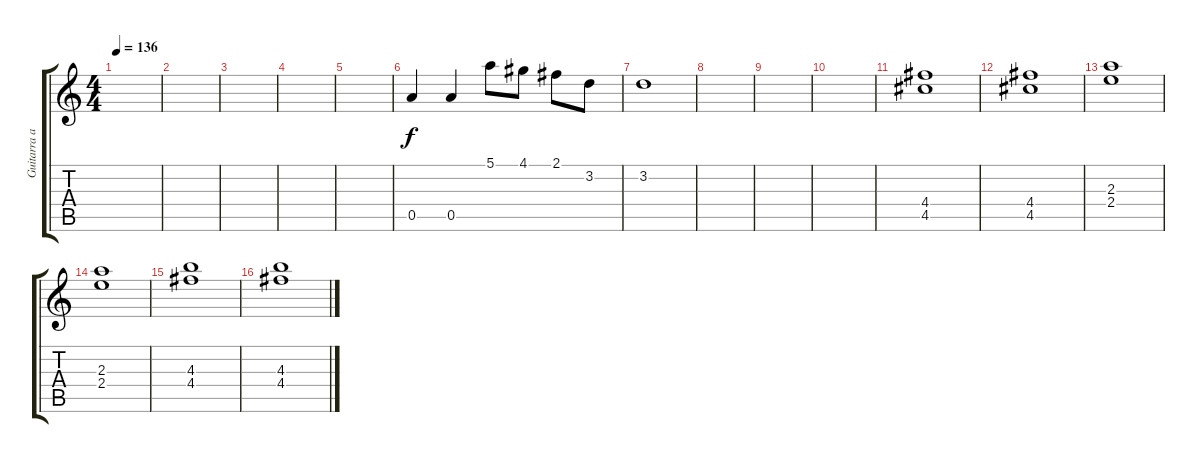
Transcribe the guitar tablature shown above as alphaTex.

\track ("Guitarra armonizada" "Guitarra a") {instrument distortionguitar}
\staff {score tabs}
\tuning (E4 B3 G4 D4 A3 E3) {hide}
\ts (4 4)
\tempo 136
\clef g2
\ks c
|
|
|
|
|
0.5.4 0.5.4 5.1.8 4.1.8 2.1.8 3.2.8 |
3.2.1 |
|
|
|
(4.4 4.5).1 |
(4.4 4.5).1 |
(2.3 2.4).1 |
(2.3 2.4).1 |
(4.3 4.4).1 |
(4.3 4.4).1
